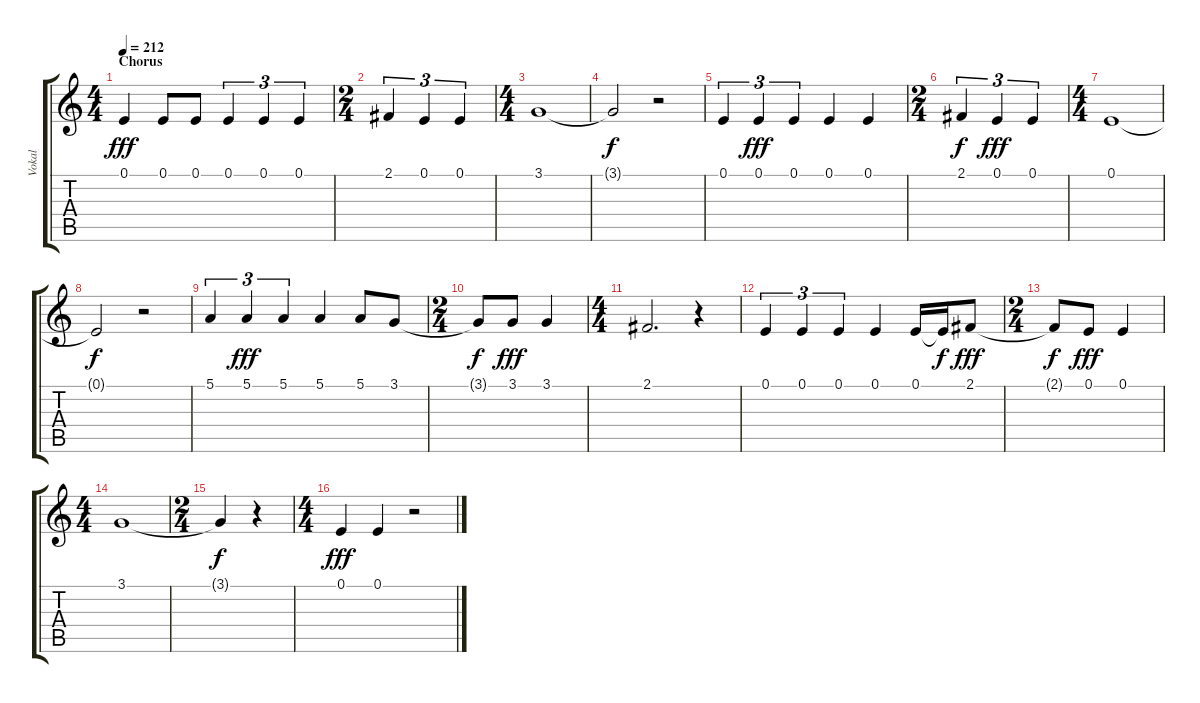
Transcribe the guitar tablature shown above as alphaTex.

\track ("Vokal" "Vokal") {mute instrument lead6voice}
\staff {score tabs}
\tuning (E4 B3 G3 D3 A2 E2) {hide}
\ts (4 4)
\section ("" "Chorus")
\tempo 212
\clef g2
\ks c
0.1.4{dy fff} 0.1.8 0.1.8 0.1.4{tu (3 2)} 0.1.4{tu (3 2)} 0.1.4{tu (3 2)} |
\ts (2 4)
2.1.4{tu (3 2)} 0.1.4{tu (3 2)} 0.1.4{tu (3 2)} |
\ts (4 4)
3.1.1 |
3.1{t}.2{dy f} r.2 |
0.1.4{tu (3 2)} 0.1.4{tu (3 2) dy fff} 0.1.4{tu (3 2)} 0.1.4 0.1.4 |
\ts (2 4)
2.1.4{tu (3 2) dy f} 0.1.4{tu (3 2) dy fff} 0.1.4{tu (3 2)} |
\ts (4 4)
0.1.1 |
0.1{t}.2{dy f} r.2 |
5.1.4{tu (3 2)} 5.1.4{tu (3 2) dy fff} 5.1.4{tu (3 2)} 5.1.4 5.1.8 3.1.8 |
\ts (2 4)
3.1{t}.8{dy f} 3.1.8{dy fff} 3.1.4 |
\ts (4 4)
2.1.2{d} r.4 |
0.1.4{tu (3 2)} 0.1.4{tu (3 2)} 0.1.4{tu (3 2)} 0.1.4 0.1.16 0.1{t}.16{dy f} 2.1.8{dy fff} |
\ts (2 4)
2.1{t}.8{dy f} 0.1.8{dy fff} 0.1.4 |
\ts (4 4)
3.1.1 |
\ts (2 4)
3.1{t}.4{dy f} r.4 |
\ts (4 4)
0.1.4{dy fff} 0.1.4 r.2
